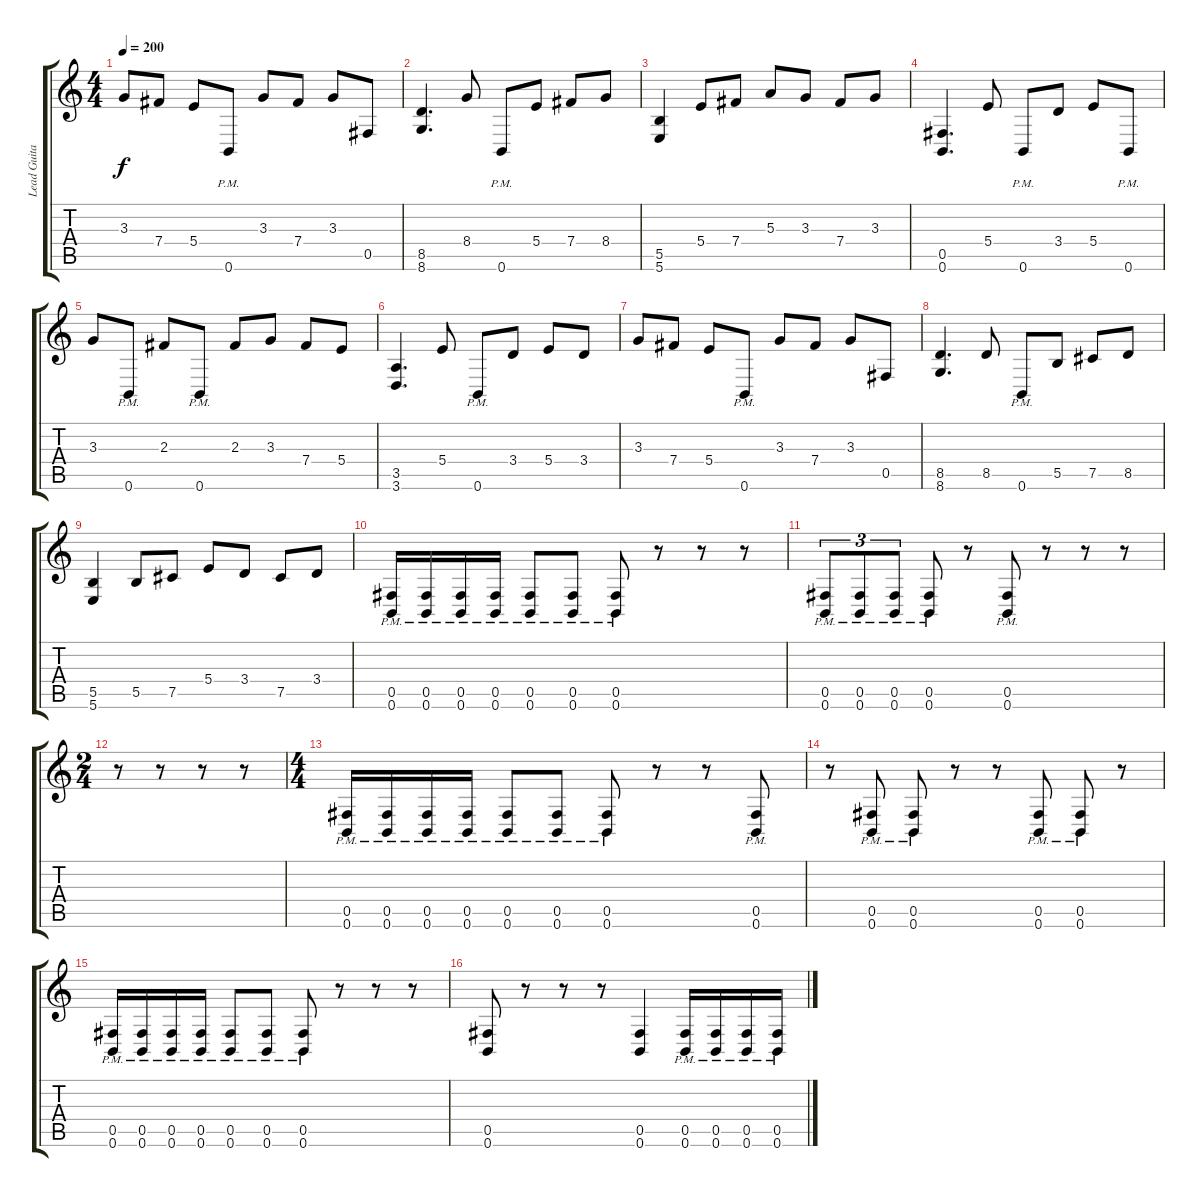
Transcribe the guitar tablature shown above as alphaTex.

\track ("Lead Guitar" "Lead Guita") {instrument distortionguitar}
\staff {score tabs}
\tuning (Db4 Ab3 E3 B2 Gb2 B1) {hide}
\ts (4 4)
\tempo 200
\clef g2
\ks c
3.3.8{dy f} 7.4.8 5.4.8 0.6{pm}.8 3.3.8 7.4.8 3.3.8 0.5.8 |
(8.5 8.6).4{d} 8.4.8 0.6{pm}.8 5.4.8 7.4.8 8.4.8 |
(5.5 5.6).4 5.4.8 7.4.8 5.3.8 3.3.8 7.4.8 3.3.8 |
(0.5 0.6).4{d} 5.4.8 0.6{pm}.8 3.4.8 5.4.8 0.6{pm}.8 |
3.3.8 0.6{pm}.8 2.3.8 0.6{pm}.8 2.3.8 3.3.8 7.4.8 5.4.8 |
(3.5 3.6).4{d} 5.4.8 0.6{pm}.8 3.4.8 5.4.8 3.4.8 |
3.3.8 7.4.8 5.4.8 0.6{pm}.8 3.3.8 7.4.8 3.3.8 0.5.8 |
(8.5 8.6).4{d} 8.5.8 0.6{pm}.8 5.5.8 7.5.8 8.5.8 |
(5.5 5.6).4 5.5.8 7.5.8 5.4.8 3.4.8 7.5.8 3.4.8 |
(0.5{pm} 0.6{pm}).16 (0.5{pm} 0.6{pm}).16 (0.5{pm} 0.6{pm}).16 (0.5{pm} 0.6{pm}).16 (0.5{pm} 0.6{pm}).8 (0.5{pm} 0.6{pm}).8 (0.5{pm} 0.6{pm}).8 r.8 r.8 r.8 |
(0.5{pm} 0.6{pm}).8{tu (3 2)} (0.5{pm} 0.6{pm}).8{tu (3 2)} (0.5{pm} 0.6{pm}).8{tu (3 2)} (0.5{pm} 0.6{pm}).8 r.8 (0.5{pm} 0.6{pm}).8 r.8 r.8 r.8 |
\ts (2 4)
r.8 r.8 r.8 r.8 |
\ts (4 4)
(0.5{pm} 0.6{pm}).16 (0.5{pm} 0.6{pm}).16 (0.5{pm} 0.6{pm}).16 (0.5{pm} 0.6{pm}).16 (0.5{pm} 0.6{pm}).8 (0.5{pm} 0.6{pm}).8 (0.5{pm} 0.6{pm}).8 r.8 r.8 (0.5{pm} 0.6{pm}).8 |
r.8 (0.5{pm} 0.6{pm}).8 (0.5{pm} 0.6{pm}).8 r.8 r.8 (0.5{pm} 0.6{pm}).8 (0.5{pm} 0.6{pm}).8 r.8 |
(0.5{pm} 0.6{pm}).16 (0.5{pm} 0.6{pm}).16 (0.5{pm} 0.6{pm}).16 (0.5{pm} 0.6{pm}).16 (0.5{pm} 0.6{pm}).8 (0.5{pm} 0.6{pm}).8 (0.5{pm} 0.6{pm}).8 r.8 r.8 r.8 |
(0.5 0.6).8 r.8 r.8 r.8 (0.5 0.6).4 (0.5{pm} 0.6{pm}).16 (0.5{pm} 0.6{pm}).16 (0.5{pm} 0.6{pm}).16 (0.5{pm} 0.6{pm}).16
